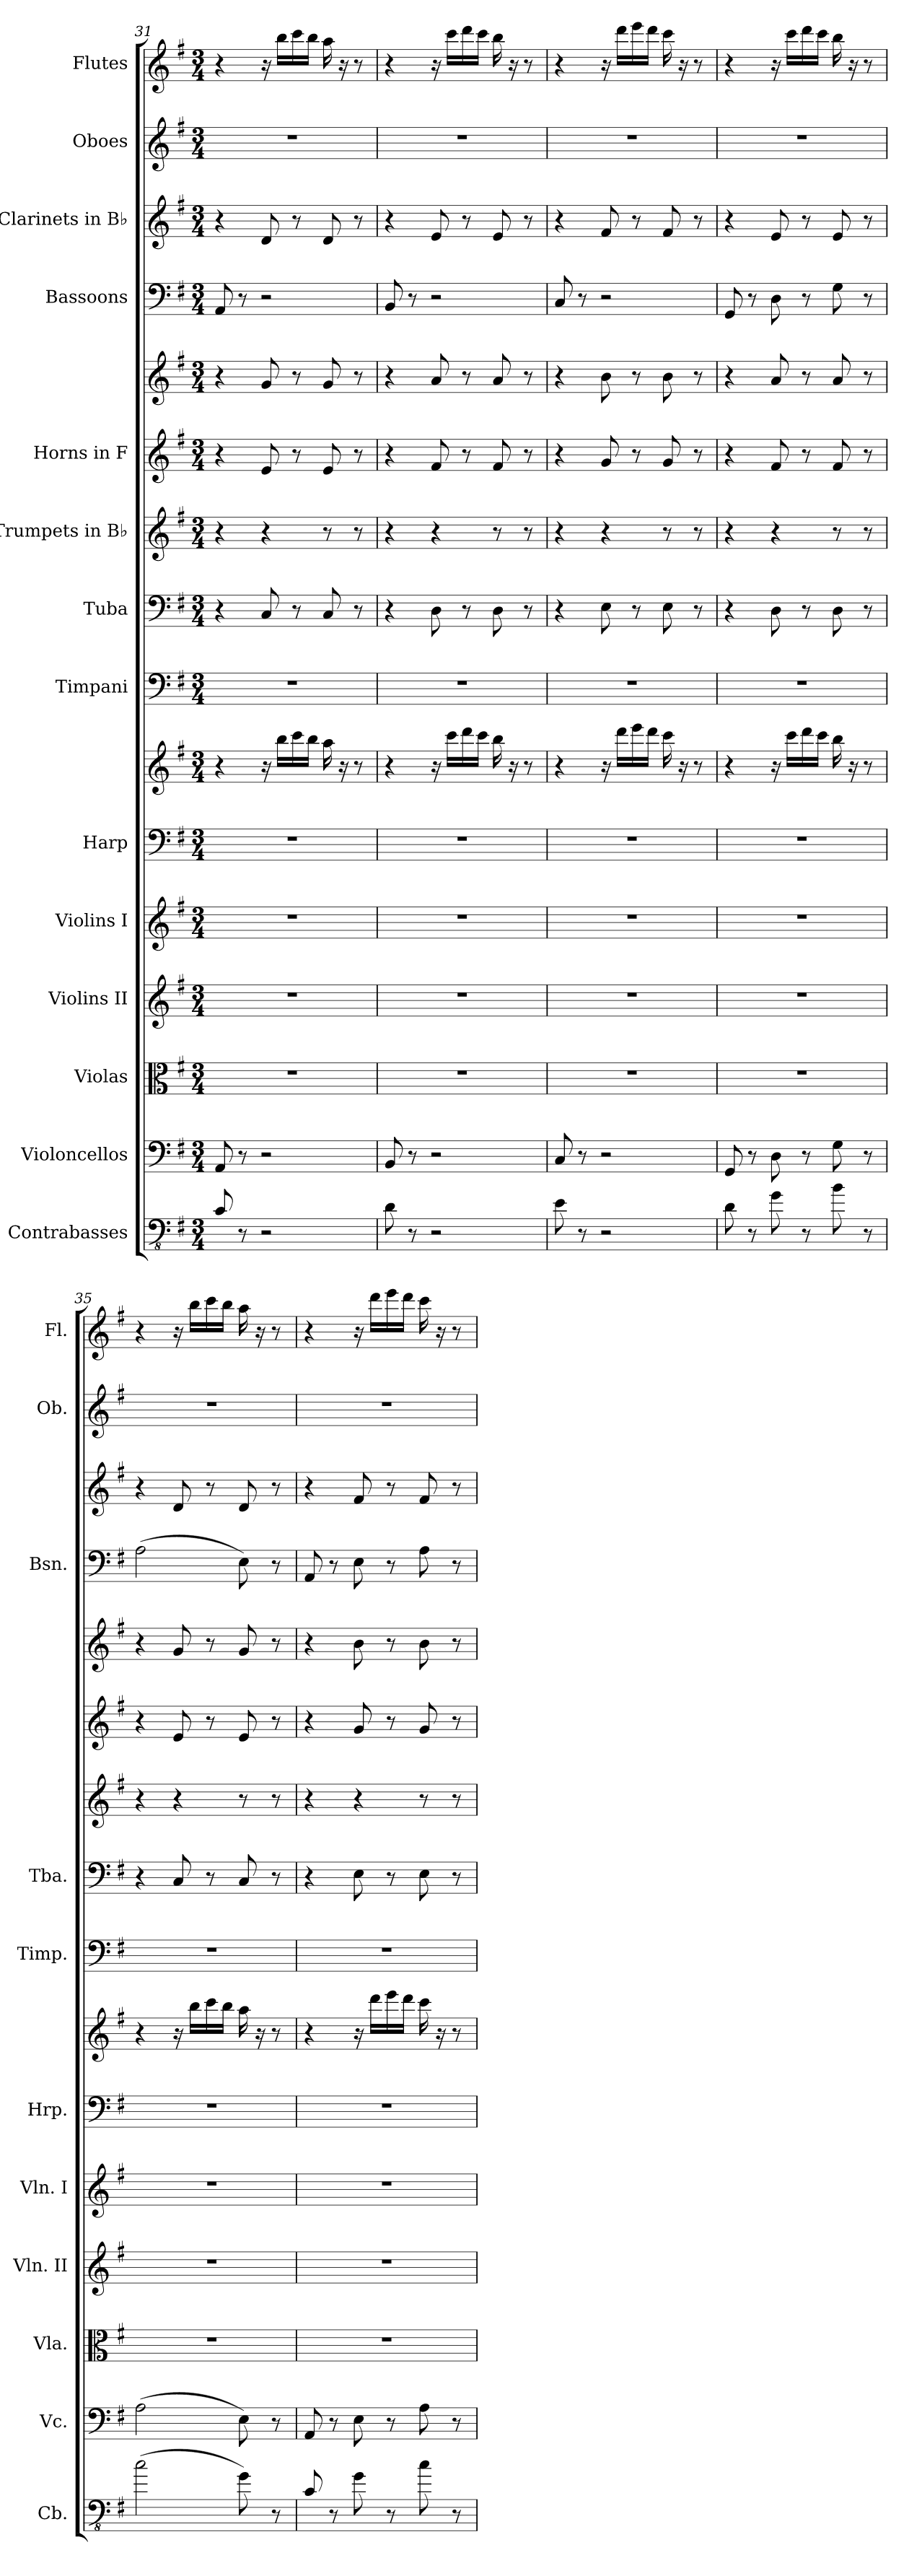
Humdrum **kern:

**kern	**kern	**kern	**kern	**kern	**kern	**kern	**kern	**kern	**kern	**kern	**kern	**kern	**kern	**kern	**kern
*part14	*part13	*part12	*part11	*part10	*part9	*part9	*part8	*part7	*part6	*part5	*part5	*part4	*part3	*part2	*part1
*staff16	*staff15	*staff14	*staff13	*staff12	*staff11	*staff10	*staff9	*staff8	*staff7	*staff6	*staff5	*staff4	*staff3	*staff2	*staff1
*I"Contrabasses	*I"Violoncellos	*I"Violas	*I"Violins II	*I"Violins I	*I"Harp	*	*I"Timpani	*I"Tuba	*I"Trumpets in B♭	*I"Horns in F	*	*I"Bassoons	*I"Clarinets in B♭	*I"Oboes	*I"Flutes
*I'Cb.	*I'Vc.	*I'Vla.	*I'Vln. II	*I'Vln. I	*I'Hrp.	*	*I'Timp.	*I'Tba.	*	*	*	*I'Bsn.	*	*I'Ob.	*I'Fl.
*clefFv4	*clefF4	*clefC3	*clefG2	*clefG2	*clefF4	*clefG2	*clefF4	*clefF4	*clefG2	*clefG2	*clefG2	*clefF4	*clefG2	*clefG2	*clefG2
*ITrd7c12	*	*	*	*	*	*	*	*	*ITrd1c2	*ITrd4c7	*ITrd4c7	*	*ITrd1c2	*	*
*k[f#]	*k[f#]	*k[f#]	*k[f#]	*k[f#]	*k[f#]	*k[f#]	*k[f#]	*k[f#]	*k[b-]	*k[]	*k[]	*k[f#]	*k[b-]	*k[f#]	*k[f#]
*M3/4	*M3/4	*M3/4	*M3/4	*M3/4	*M3/4	*M3/4	*M3/4	*M3/4	*M3/4	*M3/4	*M3/4	*M3/4	*M3/4	*M3/4	*M3/4
=31	=31	=31	=31	=31	=31	=31	=31	=31	=31	=31	=31	=31	=31	=31	=31
8CC/	8AA/	2.r	2.r	2.r	2.r	4r	2.r	4r	4r	4r	4r	8AA/	4r	2.r	4r
8r	8r	.	.	.	.	.	.	.	.	.	.	8r	.	.	.
2r	2r	.	.	.	.	16r	.	8C/	4r	8A/	8c/	2r	8c/	.	16r
.	.	.	.	.	.	16bb\LL	.	.	.	.	.	.	.	.	16bb\LL
.	.	.	.	.	.	16ccc\	.	8r	.	8r	8r	.	8r	.	16ccc\
.	.	.	.	.	.	16bb\JJ	.	.	.	.	.	.	.	.	16bb\JJ
.	.	.	.	.	.	16aa\	.	8C/	8r	8A/	8c/	.	8c/	.	16aa\
.	.	.	.	.	.	16r	.	.	.	.	.	.	.	.	16r
.	.	.	.	.	.	8r	.	8r	8r	8r	8r	.	8r	.	8r
=32	=32	=32	=32	=32	=32	=32	=32	=32	=32	=32	=32	=32	=32	=32	=32
8DD\	8BB/	2.r	2.r	2.r	2.r	4r	2.r	4r	4r	4r	4r	8BB/	4r	2.r	4r
8r	8r	.	.	.	.	.	.	.	.	.	.	8r	.	.	.
2r	2r	.	.	.	.	16r	.	8D\	4r	8B/	8d/	2r	8d/	.	16r
.	.	.	.	.	.	16ccc\LL	.	.	.	.	.	.	.	.	16ccc\LL
.	.	.	.	.	.	16ddd\	.	8r	.	8r	8r	.	8r	.	16ddd\
.	.	.	.	.	.	16ccc\JJ	.	.	.	.	.	.	.	.	16ccc\JJ
.	.	.	.	.	.	16bb\	.	8D\	8r	8B/	8d/	.	8d/	.	16bb\
.	.	.	.	.	.	16r	.	.	.	.	.	.	.	.	16r
.	.	.	.	.	.	8r	.	8r	8r	8r	8r	.	8r	.	8r
!!LO:PB:g=z
=33	=33	=33	=33	=33	=33	=33	=33	=33	=33	=33	=33	=33	=33	=33	=33
8EE\	8C/	2.r	2.r	2.r	2.r	4r	2.r	4r	4r	4r	4r	8C/	4r	2.r	4r
8r	8r	.	.	.	.	.	.	.	.	.	.	8r	.	.	.
2r	2r	.	.	.	.	16r	.	8E\	4r	8c/	8e\	2r	8e/	.	16r
.	.	.	.	.	.	16ddd\LL	.	.	.	.	.	.	.	.	16ddd\LL
.	.	.	.	.	.	16eee\	.	8r	.	8r	8r	.	8r	.	16eee\
.	.	.	.	.	.	16ddd\JJ	.	.	.	.	.	.	.	.	16ddd\JJ
.	.	.	.	.	.	16ccc\	.	8E\	8r	8c/	8e\	.	8e/	.	16ccc\
.	.	.	.	.	.	16r	.	.	.	.	.	.	.	.	16r
.	.	.	.	.	.	8r	.	8r	8r	8r	8r	.	8r	.	8r
=34	=34	=34	=34	=34	=34	=34	=34	=34	=34	=34	=34	=34	=34	=34	=34
8DD\	8GG/	2.r	2.r	2.r	2.r	4r	2.r	4r	4r	4r	4r	8GG/	4r	2.r	4r
8r	8r	.	.	.	.	.	.	.	.	.	.	8r	.	.	.
8GG\	8D\	.	.	.	.	16r	.	8D\	4r	8B/	8d/	8D\	8d/	.	16r
.	.	.	.	.	.	16ccc\LL	.	.	.	.	.	.	.	.	16ccc\LL
8r	8r	.	.	.	.	16ddd\	.	8r	.	8r	8r	8r	8r	.	16ddd\
.	.	.	.	.	.	16ccc\JJ	.	.	.	.	.	.	.	.	16ccc\JJ
8BB\	8G\	.	.	.	.	16bb\	.	8D\	8r	8B/	8d/	8G\	8d/	.	16bb\
.	.	.	.	.	.	16r	.	.	.	.	.	.	.	.	16r
8r	8r	.	.	.	.	8r	.	8r	8r	8r	8r	8r	8r	.	8r
=35	=35	=35	=35	=35	=35	=35	=35	=35	=35	=35	=35	=35	=35	=35	=35
(2C\	(2A\	2.r	2.r	2.r	2.r	4r	2.r	4r	4r	4r	4r	(2A\	4r	2.r	4r
.	.	.	.	.	.	16r	.	8C/	4r	8A/	8c/	.	8c/	.	16r
.	.	.	.	.	.	16bb\LL	.	.	.	.	.	.	.	.	16bb\LL
.	.	.	.	.	.	16ccc\	.	8r	.	8r	8r	.	8r	.	16ccc\
.	.	.	.	.	.	16bb\JJ	.	.	.	.	.	.	.	.	16bb\JJ
8GG\)	8E\)	.	.	.	.	16aa\	.	8C/	8r	8A/	8c/	8E\)	8c/	.	16aa\
.	.	.	.	.	.	16r	.	.	.	.	.	.	.	.	16r
8r	8r	.	.	.	.	8r	.	8r	8r	8r	8r	8r	8r	.	8r
=36	=36	=36	=36	=36	=36	=36	=36	=36	=36	=36	=36	=36	=36	=36	=36
8CC/	8AA/	2.r	2.r	2.r	2.r	4r	2.r	4r	4r	4r	4r	8AA/	4r	2.r	4r
8r	8r	.	.	.	.	.	.	.	.	.	.	8r	.	.	.
8GG\	8E\	.	.	.	.	16r	.	8E\	4r	8c/	8e\	8E\	8e/	.	16r
.	.	.	.	.	.	16ddd\LL	.	.	.	.	.	.	.	.	16ddd\LL
8r	8r	.	.	.	.	16eee\	.	8r	.	8r	8r	8r	8r	.	16eee\
.	.	.	.	.	.	16ddd\JJ	.	.	.	.	.	.	.	.	16ddd\JJ
8C\	8A\	.	.	.	.	16ccc\	.	8E\	8r	8c/	8e\	8A\	8e/	.	16ccc\
.	.	.	.	.	.	16r	.	.	.	.	.	.	.	.	16r
8r	8r	.	.	.	.	8r	.	8r	8r	8r	8r	8r	8r	.	8r
=	=	=	=	=	=	=	=	=	=	=	=	=	=	=	=
*-	*-	*-	*-	*-	*-	*-	*-	*-	*-	*-	*-	*-	*-	*-	*-
